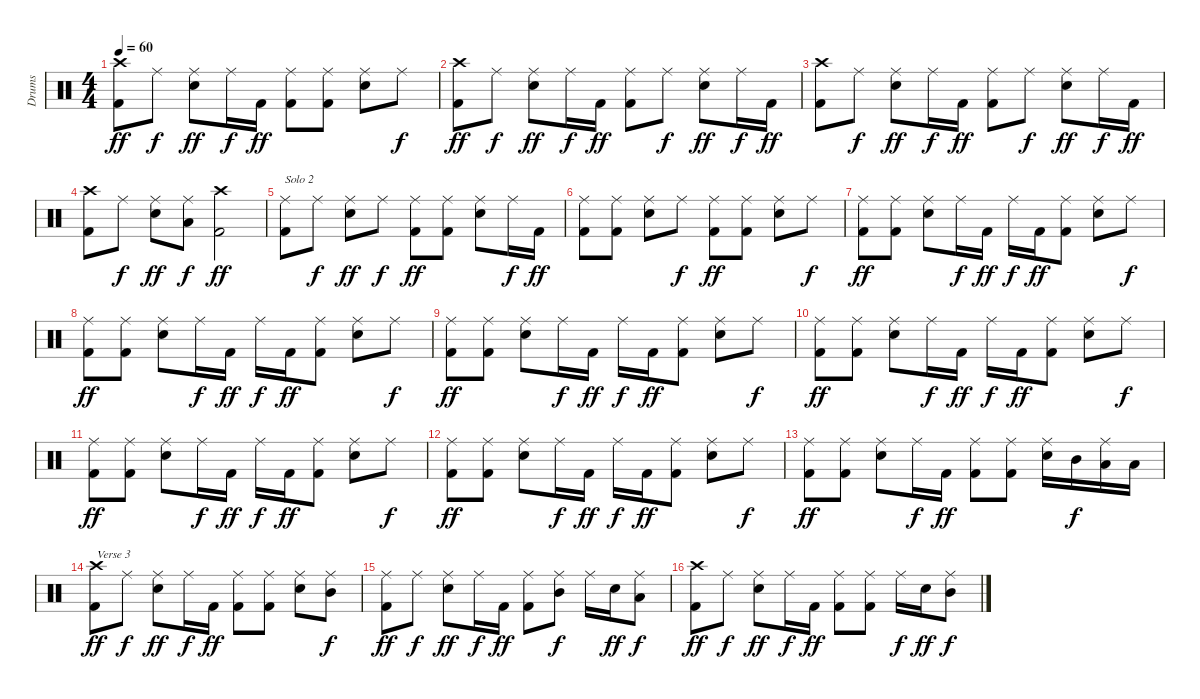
\track ("Drums" "Drums") {instrument percussion}
\staff {score}
\articulation defaults
\ts (4 4)
\tempo 60
\clef neutral
\ks c
("Crash high (hit)" "Kick (hit) 2").8{dy ff} "Ride (middle)".8{dy f} ("Ride (middle)" "Snare (hit) 2").8{dy ff} "Ride (middle)".16{dy f} "Kick (hit) 2".16{dy ff} ("Ride (middle)" "Kick (hit) 2").8 ("Ride (middle)" "Kick (hit) 2").8 ("Ride (middle)" "Snare (hit) 2").8 "Ride (middle)".8{dy f} |
("Crash high (hit)" "Kick (hit) 2").8{dy ff} "Ride (middle)".8{dy f} ("Ride (middle)" "Snare (hit) 2").8{dy ff} "Ride (middle)".16{dy f} "Kick (hit) 2".16{dy ff} ("Ride (middle)" "Kick (hit) 2").8 "Ride (middle)".8{dy f} ("Ride (middle)" "Snare (hit) 2").8{dy ff} "Ride (middle)".16{dy f} "Kick (hit) 2".16{dy ff} |
("Crash high (hit)" "Kick (hit) 2").8 "Ride (middle)".8{dy f} ("Ride (middle)" "Snare (hit) 2").8{dy ff} "Ride (middle)".16{dy f} "Kick (hit) 2".16{dy ff} ("Ride (middle)" "Kick (hit) 2").8 "Ride (middle)".8{dy f} ("Ride (middle)" "Snare (hit) 2").8{dy ff} "Ride (middle)".16{dy f} "Kick (hit) 2".16{dy ff} |
("Crash high (hit)" "Kick (hit) 2").8 "Ride (middle)".8{dy f} ("Ride (middle)" "Snare (hit) 2").8{dy ff} ("Ride (middle)" "Low Tom (hit)").8{dy f} ("Crash high (hit)" "Kick (hit) 2").2{dy ff} |
("Ride (middle)" "Kick (hit) 2").8{txt "Solo 2"} "Ride (middle)".8{dy f} ("Ride (middle)" "Snare (hit) 2").8{dy ff} "Ride (middle)".8{dy f} ("Ride (middle)" "Kick (hit) 2").8{dy ff} ("Ride (middle)" "Kick (hit) 2").8 ("Ride (middle)" "Snare (hit) 2").8 "Ride (middle)".16{dy f} "Kick (hit) 2".16{dy ff} |
("Ride (middle)" "Kick (hit) 2").8 ("Ride (middle)" "Kick (hit) 2").8 ("Ride (middle)" "Snare (hit) 2").8 "Ride (middle)".8{dy f} ("Ride (middle)" "Kick (hit) 2").8{dy ff} ("Ride (middle)" "Kick (hit) 2").8 ("Ride (middle)" "Snare (hit) 2").8 "Ride (middle)".8{dy f} |
("Ride (middle)" "Kick (hit) 2").8{dy ff} ("Ride (middle)" "Kick (hit) 2").8 ("Ride (middle)" "Snare (hit) 2").8 "Ride (middle)".16{dy f} "Kick (hit) 2".16{dy ff} "Ride (middle)".16{dy f} "Kick (hit) 2".16{dy ff} ("Ride (middle)" "Kick (hit) 2").8 ("Ride (middle)" "Snare (hit) 2").8 "Ride (middle)".8{dy f} |
("Ride (middle)" "Kick (hit) 2").8{dy ff} ("Ride (middle)" "Kick (hit) 2").8 ("Ride (middle)" "Snare (hit) 2").8 "Ride (middle)".16{dy f} "Kick (hit) 2".16{dy ff} "Ride (middle)".16{dy f} "Kick (hit) 2".16{dy ff} ("Ride (middle)" "Kick (hit) 2").8 ("Ride (middle)" "Snare (hit) 2").8 "Ride (middle)".8{dy f} |
("Ride (middle)" "Kick (hit) 2").8{dy ff} ("Ride (middle)" "Kick (hit) 2").8 ("Ride (middle)" "Snare (hit) 2").8 "Ride (middle)".16{dy f} "Kick (hit) 2".16{dy ff} "Ride (middle)".16{dy f} "Kick (hit) 2".16{dy ff} ("Ride (middle)" "Kick (hit) 2").8 ("Ride (middle)" "Snare (hit) 2").8 "Ride (middle)".8{dy f} |
("Ride (middle)" "Kick (hit) 2").8{dy ff} ("Ride (middle)" "Kick (hit) 2").8 ("Ride (middle)" "Snare (hit) 2").8 "Ride (middle)".16{dy f} "Kick (hit) 2".16{dy ff} "Ride (middle)".16{dy f} "Kick (hit) 2".16{dy ff} ("Ride (middle)" "Kick (hit) 2").8 ("Ride (middle)" "Snare (hit) 2").8 "Ride (middle)".8{dy f} |
("Ride (middle)" "Kick (hit) 2").8{dy ff} ("Ride (middle)" "Kick (hit) 2").8 ("Ride (middle)" "Snare (hit) 2").8 "Ride (middle)".16{dy f} "Kick (hit) 2".16{dy ff} "Ride (middle)".16{dy f} "Kick (hit) 2".16{dy ff} ("Ride (middle)" "Kick (hit) 2").8 ("Ride (middle)" "Snare (hit) 2").8 "Ride (middle)".8{dy f} |
("Ride (middle)" "Kick (hit) 2").8{dy ff} ("Ride (middle)" "Kick (hit) 2").8 ("Ride (middle)" "Snare (hit) 2").8 "Ride (middle)".16{dy f} "Kick (hit) 2".16{dy ff} "Ride (middle)".16{dy f} "Kick (hit) 2".16{dy ff} ("Ride (middle)" "Kick (hit) 2").8 ("Ride (middle)" "Snare (hit) 2").8 "Ride (middle)".8{dy f} |
("Ride (middle)" "Kick (hit) 2").8{dy ff} ("Ride (middle)" "Kick (hit) 2").8 ("Ride (middle)" "Snare (hit) 2").8 "Ride (middle)".16{dy f} "Kick (hit) 2".16{dy ff} ("Ride (middle)" "Kick (hit) 2").8 ("Ride (middle)" "Kick (hit) 2").8 ("Ride (middle)" "Snare (hit) 2").16 "Mid Tom (hit)".16{dy f} ("Ride (middle)" "Low Tom (hit)").16 "Low Tom (hit)".16 |
("Crash high (hit)" "Kick (hit) 2").8{txt "Verse 3" dy ff} "Ride (middle)".8{dy f} ("Ride (middle)" "Snare (hit) 2").8{dy ff} "Ride (middle)".16{dy f} "Kick (hit) 2".16{dy ff} ("Ride (middle)" "Kick (hit) 2").8 ("Ride (middle)" "Kick (hit) 2").8 ("Ride (middle)" "Snare (hit) 2").8 ("Ride (middle)" "Mid Tom (hit)").8{dy f} |
("Ride (middle)" "Kick (hit) 2").8{dy ff} "Ride (middle)".8{dy f} ("Ride (middle)" "Snare (hit) 2").8{dy ff} "Ride (middle)".16{dy f} "Kick (hit) 2".16{dy ff} ("Ride (middle)" "Kick (hit) 2").8 ("Ride (middle)" "Mid Tom (hit)").8{dy f} "Ride (middle)".16 "Snare (hit) 2".16{dy ff} ("Ride (middle)" "Low Tom (hit)").8{dy f} |
("Crash high (hit)" "Kick (hit) 2").8{dy ff} "Ride (middle)".8{dy f} ("Ride (middle)" "Snare (hit) 2").8{dy ff} "Ride (middle)".16{dy f} "Kick (hit) 2".16{dy ff} ("Ride (middle)" "Kick (hit) 2").8 ("Ride (middle)" "Kick (hit) 2").8 "Ride (middle)".16{dy f} "Snare (hit) 2".16{dy ff} ("Ride (middle)" "Mid Tom (hit)").8{dy f}
